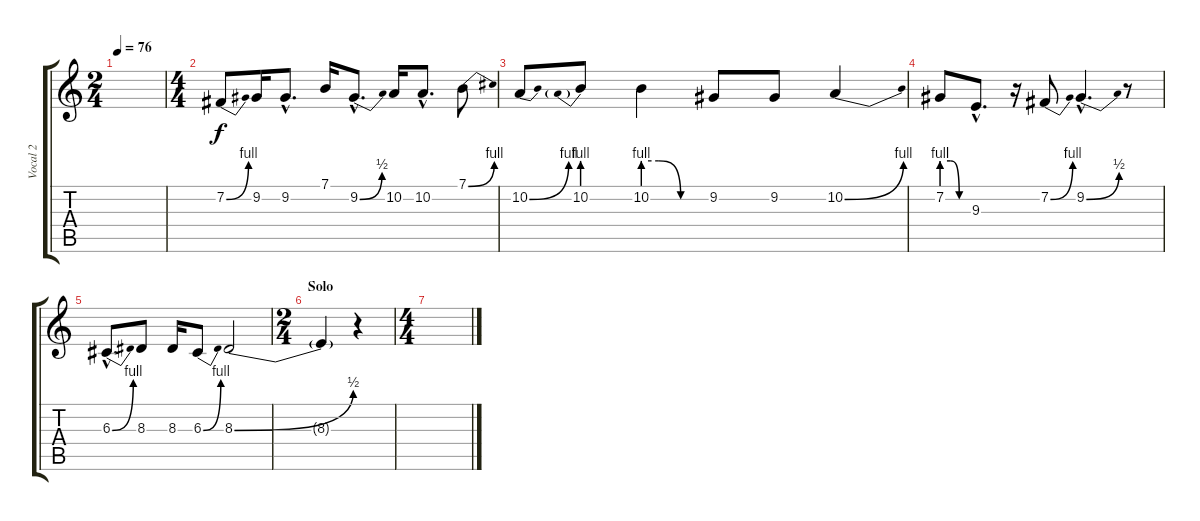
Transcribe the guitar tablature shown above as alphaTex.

\track ("Vocal 2" "Vocal 2") {instrument englishhorn}
\staff {score tabs}
\tuning (E4 B3 G3 D3 A2 E2) {hide}
\ts (2 4)
\tempo 76
\clef g2
\ks c
|
\ts (4 4)
7.2{be (bend 0 0 60 4)}.8 9.2.16 9.2{hac}.8{d} 7.1.16 9.2{be (bend 0 0 60 2) hac}.8{d} 10.2.16 10.2{hac}.8{d} 7.1{be (bend 0 0 60 4)}.8 |
10.2{be (bend 0 0 60 4)}.8 10.2{be (prebend 0 4 60 4)}.8 10.2{be (custom 0 4 15 4 36 0 60 0)}.4 9.2.8 9.2.8 10.2{be (bend 0 0 60 4)}.4 |
7.2{be (custom 0 4 20 4 40 0 60 0)}.8 9.3{hac}.8{d} r.16 7.2{be (bend 0 0 60 4)}.8 9.2{be (bend 0 0 60 2) hac}.4{d} r.8 |
6.3{be (bend 0 0 60 4) hac}.8{d} 8.3.8 8.3.16 6.3{be (bend 0 0 60 4)}.8 8.3{be (bend 0 0 60 2)}.2 |
\ts (2 4)
\section ("" "Solo")
8.3{t}.4 r.4 |
\ts (4 4)
